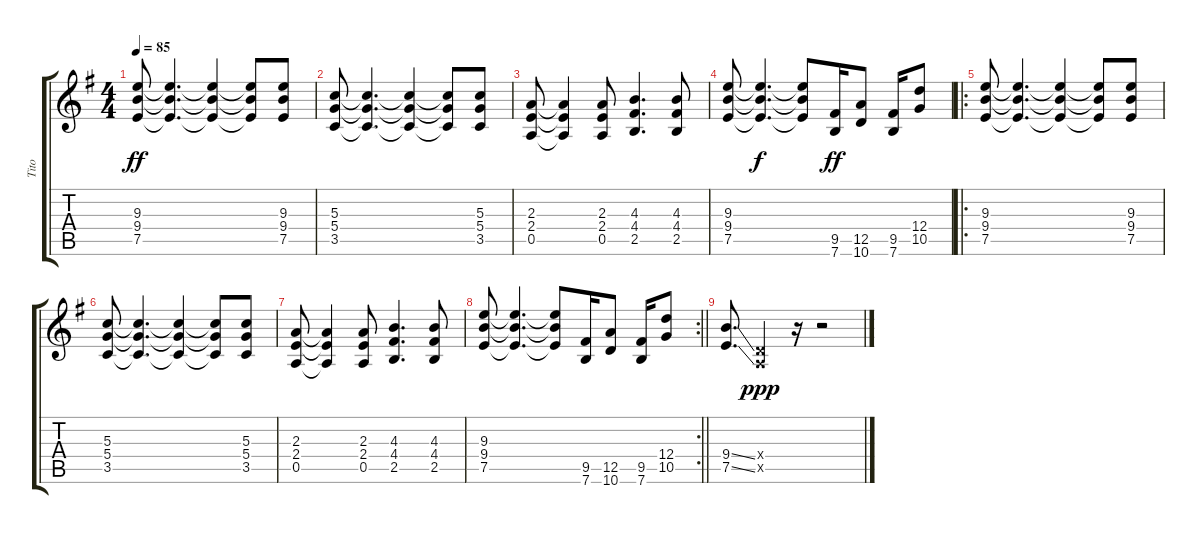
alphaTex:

\track ("Tito" "Tito") {instrument overdrivenguitar}
\staff {score tabs}
\tuning (E4 B3 G3 D3 A2 E2) {hide}
\ts (4 4)
\tempo 85
\clef g2
\ks g
(9.3 9.4 7.5).8{dy ff} (9.3{t} 9.4{t} 7.5{t}).4{d} (9.3{t} 9.4{t} 7.5{t}).4 (9.3{t} 9.4{t} 7.5{t}).8 (9.3 9.4 7.5).8 |
(5.3 5.4 3.5).8 (5.3{t} 5.4{t} 3.5{t}).4{d} (5.3{t} 5.4{t} 3.5{t}).4 (5.3{t} 5.4{t} 3.5{t}).8 (5.3 5.4 3.5).8 |
(2.3 2.4 0.5).8 (2.3{t} 2.4{t} 0.5{t}).4 (2.3 2.4 0.5).8 (4.3 4.4 2.5).4{d} (4.3 4.4 2.5).8 |
(9.3 9.4 7.5).8 (9.3{t} 9.4{t} 7.5{t}).4{d dy f} (9.3{t} 9.4{t} 7.5{t}).8 (9.5 7.6).16{dy ff} (12.5 10.6).8 (9.5 7.6).16 (12.4 10.5).8 |
\ro
(9.3 9.4 7.5).8 (9.3{t} 9.4{t} 7.5{t}).4{d} (9.3{t} 9.4{t} 7.5{t}).4 (9.3{t} 9.4{t} 7.5{t}).8 (9.3 9.4 7.5).8 |
(5.3 5.4 3.5).8 (5.3{t} 5.4{t} 3.5{t}).4{d} (5.3{t} 5.4{t} 3.5{t}).4 (5.3{t} 5.4{t} 3.5{t}).8 (5.3 5.4 3.5).8 |
(2.3 2.4 0.5).8 (2.3{t} 2.4{t} 0.5{t}).4 (2.3 2.4 0.5).8 (4.3 4.4 2.5).4{d} (4.3 4.4 2.5).8 |
\rc 2
\barLineRight lightlight
(9.3 9.4 7.5).8 (9.3{t} 9.4{t} 7.5{t}).4{d} (9.3{t} 9.4{t} 7.5{t}).8 (9.5 7.6).16 (12.5 10.6).8 (9.5 7.6).16 (12.4 10.5).8 |
(9.4{ss} 7.5{ss}).8{d} (0.4{x} 0.5{x}).4{dy ppp} r.16 r.2
